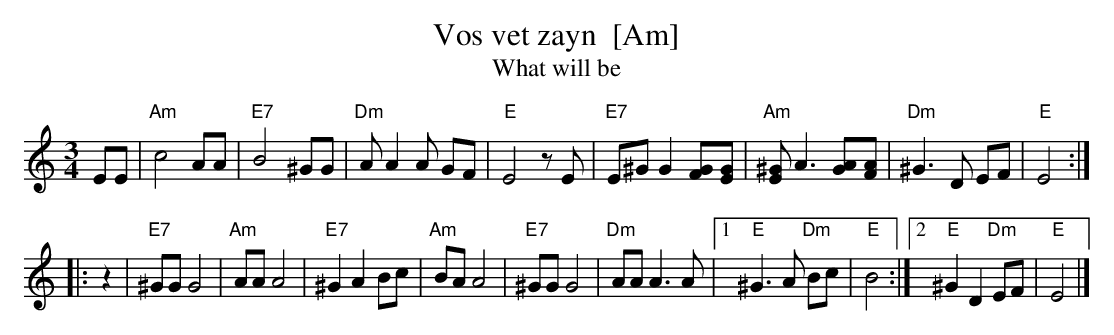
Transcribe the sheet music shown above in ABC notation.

X:1
T: Vos vet zayn  [Am]
T: What will be
M: 3/4
L: 1/8
K: Am
EE |\
"Am"c4 AA | "E7"B4 ^GG | "Dm"AA2A GF | "E"E4 zE |\
"E7"E^G G2 [GF][GE] | "Am"[^GE]A3 [AG][AF] | "Dm"^G3 D EF | "E"E4 :|
|: z2 |\
"E7"^GG G4 | "Am"AA A4 | "E7"^G2 A2 Bc | "Am"BA A4 |\
"E7"^GG G4 | "Dm"AA A3 A |1 "E"^G3 A "Dm"Bc | "E"B4 :|2 "E"^G2 D2 "Dm"EF | "E"E4 |]
